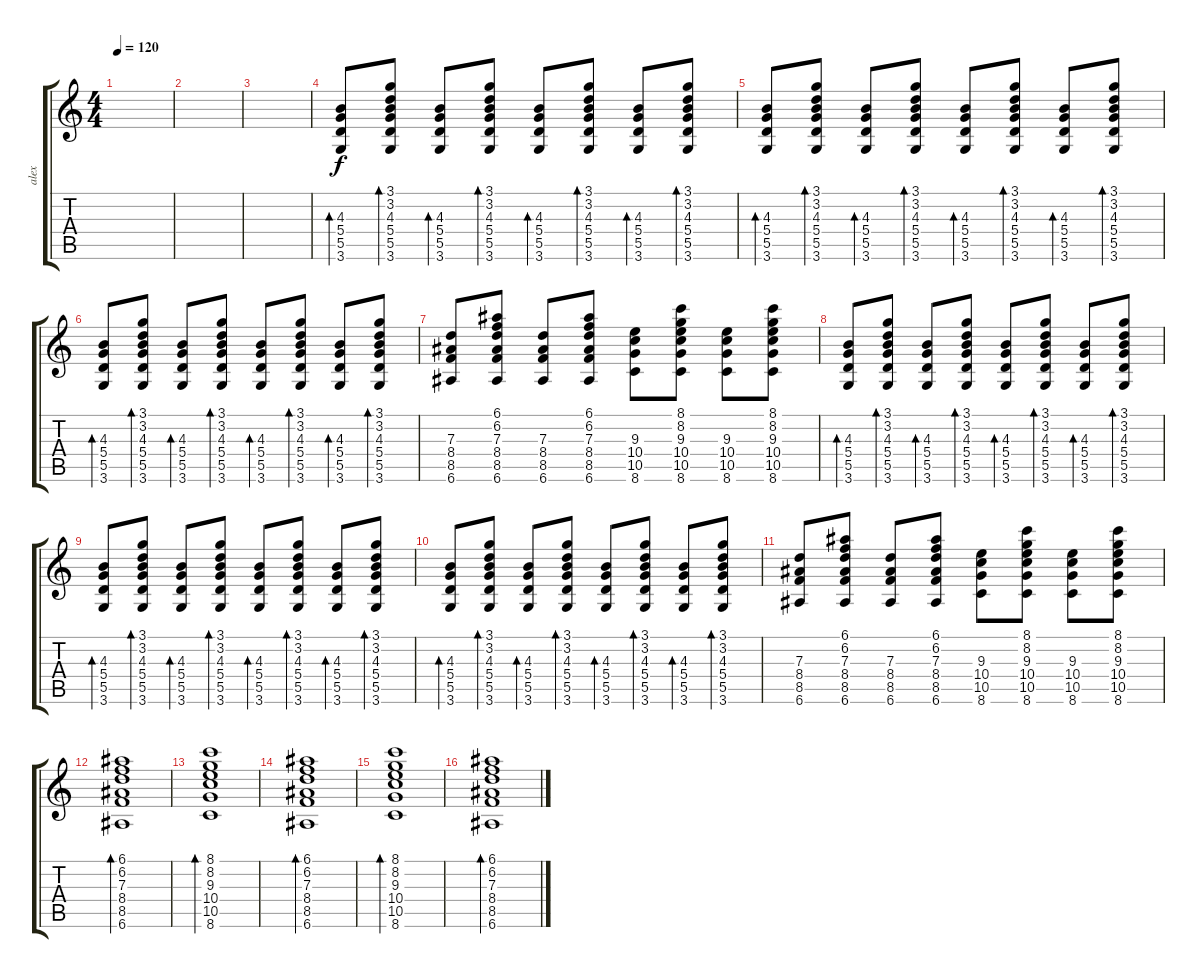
\track ("alex" "alex") {instrument electricguitarclean}
\staff {score tabs}
\tuning (E4 B3 G3 D3 A2 E2) {hide}
\ts (4 4)
\tempo 120
\clef g2
\ks c
|
|
|
(4.3 5.4 5.5 3.6).8{bd 60} (3.1 3.2 4.3 5.4 5.5 3.6).8{bd 60} (4.3 5.4 5.5 3.6).8{bd 60} (3.1 3.2 4.3 5.4 5.5 3.6).8{bd 60} (4.3 5.4 5.5 3.6).8{bd 60} (3.1 3.2 4.3 5.4 5.5 3.6).8{bd 60} (4.3 5.4 5.5 3.6).8{bd 60} (3.1 3.2 4.3 5.4 5.5 3.6).8{bd 60} |
(4.3 5.4 5.5 3.6).8{bd 60} (3.1 3.2 4.3 5.4 5.5 3.6).8{bd 60} (4.3 5.4 5.5 3.6).8{bd 60} (3.1 3.2 4.3 5.4 5.5 3.6).8{bd 60} (4.3 5.4 5.5 3.6).8{bd 60} (3.1 3.2 4.3 5.4 5.5 3.6).8{bd 60} (4.3 5.4 5.5 3.6).8{bd 60} (3.1 3.2 4.3 5.4 5.5 3.6).8{bd 60} |
(4.3 5.4 5.5 3.6).8{bd 60} (3.1 3.2 4.3 5.4 5.5 3.6).8{bd 60} (4.3 5.4 5.5 3.6).8{bd 60} (3.1 3.2 4.3 5.4 5.5 3.6).8{bd 60} (4.3 5.4 5.5 3.6).8{bd 60} (3.1 3.2 4.3 5.4 5.5 3.6).8{bd 60} (4.3 5.4 5.5 3.6).8{bd 60} (3.1 3.2 4.3 5.4 5.5 3.6).8{bd 60} |
(7.3 8.4 8.5 6.6).8 (6.1 6.2 7.3 8.4 8.5 6.6).8 (7.3 8.4 8.5 6.6).8 (6.1 6.2 7.3 8.4 8.5 6.6).8 (9.3 10.4 10.5 8.6).8 (8.1 8.2 9.3 10.4 10.5 8.6).8 (9.3 10.4 10.5 8.6).8 (8.1 8.2 9.3 10.4 10.5 8.6).8 |
(4.3 5.4 5.5 3.6).8{bd 60} (3.1 3.2 4.3 5.4 5.5 3.6).8{bd 60} (4.3 5.4 5.5 3.6).8{bd 60} (3.1 3.2 4.3 5.4 5.5 3.6).8{bd 60} (4.3 5.4 5.5 3.6).8{bd 60} (3.1 3.2 4.3 5.4 5.5 3.6).8{bd 60} (4.3 5.4 5.5 3.6).8{bd 60} (3.1 3.2 4.3 5.4 5.5 3.6).8{bd 60} |
(4.3 5.4 5.5 3.6).8{bd 60} (3.1 3.2 4.3 5.4 5.5 3.6).8{bd 60} (4.3 5.4 5.5 3.6).8{bd 60} (3.1 3.2 4.3 5.4 5.5 3.6).8{bd 60} (4.3 5.4 5.5 3.6).8{bd 60} (3.1 3.2 4.3 5.4 5.5 3.6).8{bd 60} (4.3 5.4 5.5 3.6).8{bd 60} (3.1 3.2 4.3 5.4 5.5 3.6).8{bd 60} |
(4.3 5.4 5.5 3.6).8{bd 60} (3.1 3.2 4.3 5.4 5.5 3.6).8{bd 60} (4.3 5.4 5.5 3.6).8{bd 60} (3.1 3.2 4.3 5.4 5.5 3.6).8{bd 60} (4.3 5.4 5.5 3.6).8{bd 60} (3.1 3.2 4.3 5.4 5.5 3.6).8{bd 60} (4.3 5.4 5.5 3.6).8{bd 60} (3.1 3.2 4.3 5.4 5.5 3.6).8{bd 60} |
(7.3 8.4 8.5 6.6).8 (6.1 6.2 7.3 8.4 8.5 6.6).8 (7.3 8.4 8.5 6.6).8 (6.1 6.2 7.3 8.4 8.5 6.6).8 (9.3 10.4 10.5 8.6).8 (8.1 8.2 9.3 10.4 10.5 8.6).8 (9.3 10.4 10.5 8.6).8 (8.1 8.2 9.3 10.4 10.5 8.6).8 |
(6.1 6.2 7.3 8.4 8.5 6.6).1{bd 60} |
(8.1 8.2 9.3 10.4 10.5 8.6).1{bd 60} |
(6.1 6.2 7.3 8.4 8.5 6.6).1{bd 60} |
(8.1 8.2 9.3 10.4 10.5 8.6).1{bd 60} |
(6.1 6.2 7.3 8.4 8.5 6.6).1{bd 60}
